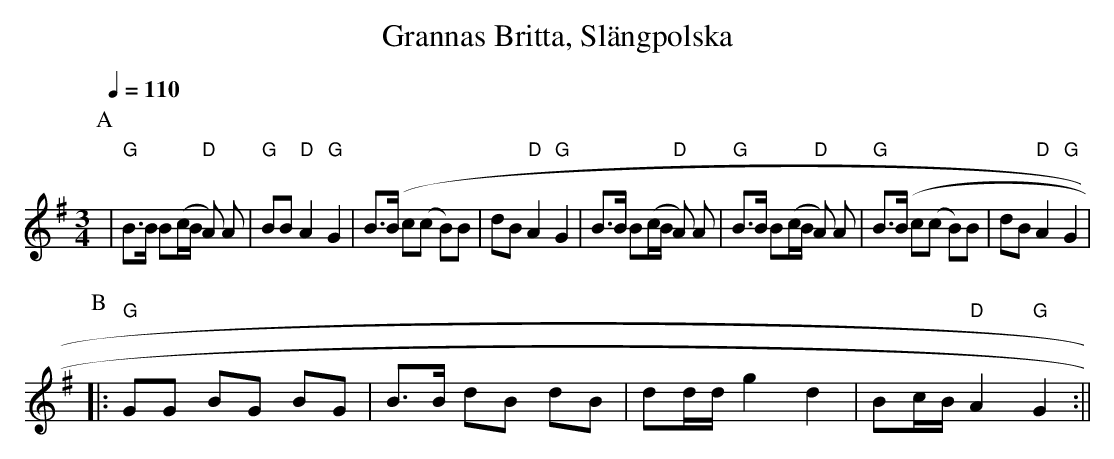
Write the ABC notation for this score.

X:1
T:Grannas Britta, Slängpolska
M:3/4
L:1/16
Q:1/4=110
K:G
P:A
| "G" B3B B2(cB "D"A2) A2-|"G" B2B2 "D"A4 "G"G4|B3(B c2(c2 B2)B2| d2B2 "D"A4 "G"G4\
|     B3B B2(cB "D"A2) A2-|"G" B3B B2(cB "D"A2) A2-|"G"B3(B c2(c2 B2)B2| d2B2 "D"A4 "G"G4|
P:B
|: "G"G2G2 B2G2 B2G2 |B3B d2B2 d2B2 |d2dd g4 d4 |B2cB "D"A4 "G"G4 :||
